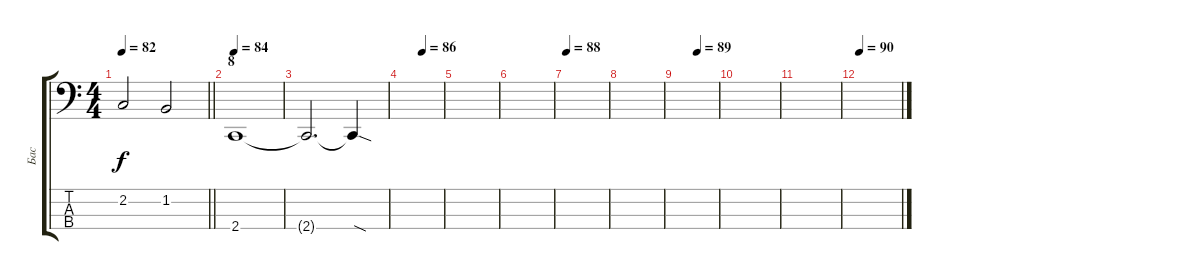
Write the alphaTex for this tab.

\track ("Бас" "Бас") {instrument electricbasspick}
\staff {score tabs}
\tuning (Eb2 Bb1 F1 Bb0) {hide}
\ts (4 4)
\tempo 82
\clef f4
\barLineRight lightlight
\ks c
2.2.2{dy f} 1.2.2 |
\section ("" "8")
\tempo 84
2.4.1 |
2.4{t}.2{d} 2.4{sod t}.4 |
\tempo (86 0.5)
|
|
|
\tempo 88
|
|
\tempo (89 0.5)
|
|
|
\tempo 90
